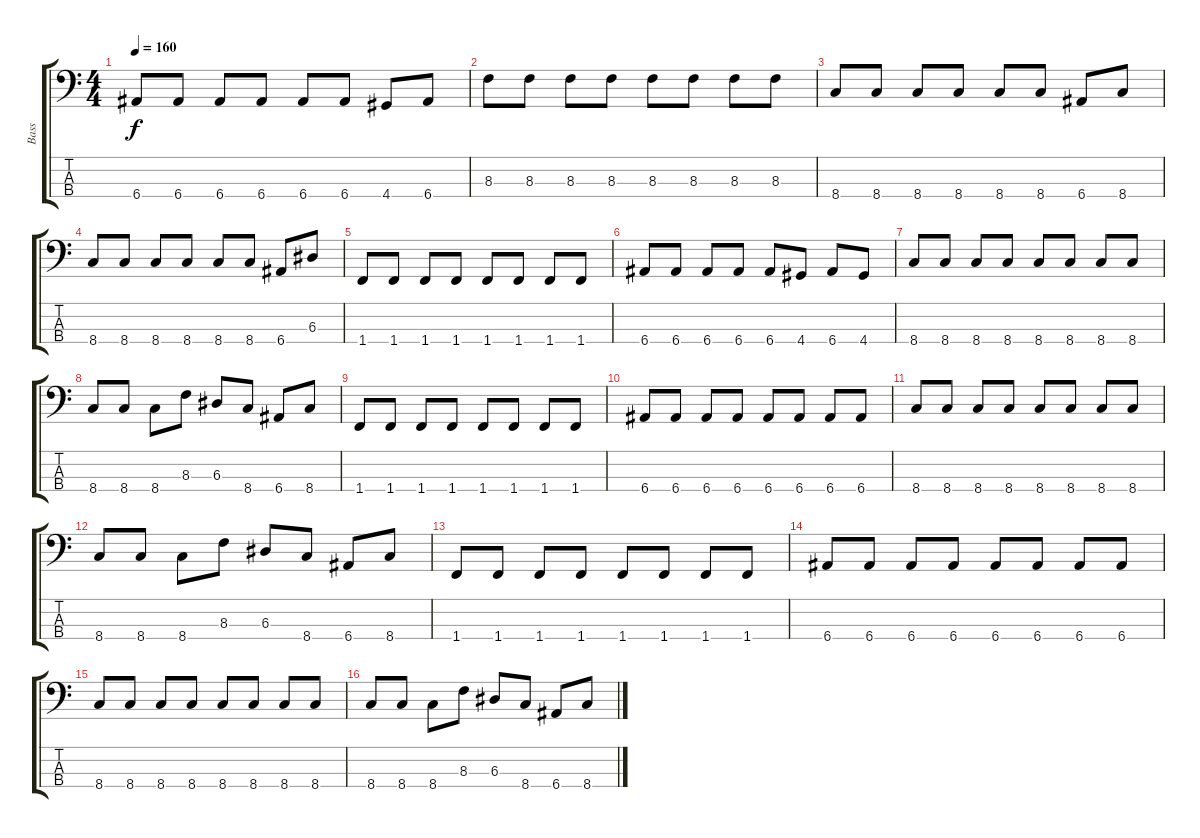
\track ("Bass" "Bass") {instrument electricbassfinger}
\staff {score tabs}
\tuning (G2 D2 A1 E1) {hide}
\ts (4 4)
\tempo 160
\clef f4
\ks c
6.4.8{dy f} 6.4.8 6.4.8 6.4.8 6.4.8 6.4.8 4.4.8 6.4.8 |
8.3.8 8.3.8 8.3.8 8.3.8 8.3.8 8.3.8 8.3.8 8.3.8 |
8.4.8 8.4.8 8.4.8 8.4.8 8.4.8 8.4.8 6.4.8 8.4.8 |
8.4.8 8.4.8 8.4.8 8.4.8 8.4.8 8.4.8 6.4.8 6.3.8 |
1.4.8 1.4.8 1.4.8 1.4.8 1.4.8 1.4.8 1.4.8 1.4.8 |
6.4.8 6.4.8 6.4.8 6.4.8 6.4.8 4.4.8 6.4.8 4.4.8 |
8.4.8 8.4.8 8.4.8 8.4.8 8.4.8 8.4.8 8.4.8 8.4.8 |
8.4.8 8.4.8 8.4.8 8.3.8 6.3.8 8.4.8 6.4.8 8.4.8 |
1.4.8 1.4.8 1.4.8 1.4.8 1.4.8 1.4.8 1.4.8 1.4.8 |
6.4.8 6.4.8 6.4.8 6.4.8 6.4.8 6.4.8 6.4.8 6.4.8 |
8.4.8 8.4.8 8.4.8 8.4.8 8.4.8 8.4.8 8.4.8 8.4.8 |
8.4.8 8.4.8 8.4.8 8.3.8 6.3.8 8.4.8 6.4.8 8.4.8 |
1.4.8 1.4.8 1.4.8 1.4.8 1.4.8 1.4.8 1.4.8 1.4.8 |
6.4.8 6.4.8 6.4.8 6.4.8 6.4.8 6.4.8 6.4.8 6.4.8 |
8.4.8 8.4.8 8.4.8 8.4.8 8.4.8 8.4.8 8.4.8 8.4.8 |
8.4.8 8.4.8 8.4.8 8.3.8 6.3.8 8.4.8 6.4.8 8.4.8
